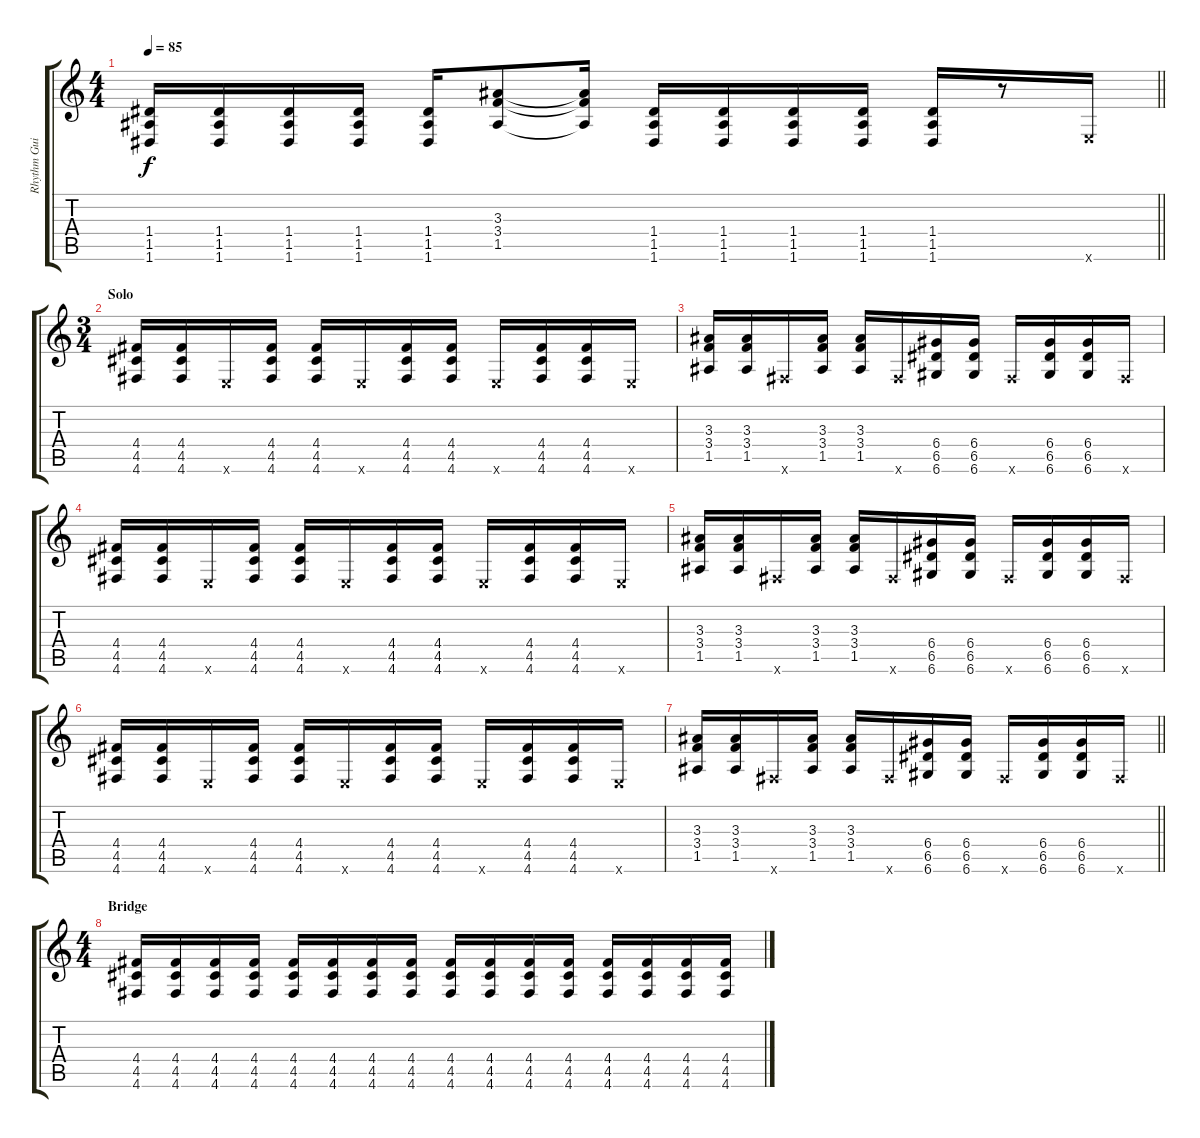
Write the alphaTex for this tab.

\track ("Rhythm Guitar" "Rhythm Gui") {instrument distortionguitar}
\staff {score tabs}
\tuning (E4 B3 G3 D3 A2 D2) {hide}
\ts (4 4)
\tempo 85
\clef g2
\barLineRight lightlight
\ks c
(1.4 1.5 1.6).16{dy f} (1.4 1.5 1.6).16 (1.4 1.5 1.6).16 (1.4 1.5 1.6).16 (1.4 1.5 1.6).16 (3.3 3.4 1.5).8 (3.3{t} 3.4{t} 1.5{t}).16 (1.4 1.5 1.6).16 (1.4 1.5 1.6).16 (1.4 1.5 1.6).16 (1.4 1.5 1.6).16 (1.4 1.5 1.6).16 r.8 2.6{x}.16 |
\ts (3 4)
\section ("" "Solo")
(4.4 4.5 4.6).16 (4.4 4.5 4.6).16 2.6{x}.16 (4.4 4.5 4.6).16 (4.4 4.5 4.6).16 2.6{x}.16 (4.4 4.5 4.6).16 (4.4 4.5 4.6).16 2.6{x}.16 (4.4 4.5 4.6).16 (4.4 4.5 4.6).16 2.6{x}.16 |
(3.3 3.4 1.5).16 (3.3 3.4 1.5).16 4.6{x}.16 (3.3 3.4 1.5).16 (3.3 3.4 1.5).16 4.6{x}.16 (6.4 6.5 6.6).16 (6.4 6.5 6.6).16 4.6{x}.16 (6.4 6.5 6.6).16 (6.4 6.5 6.6).16 4.6{x}.16 |
(4.4 4.5 4.6).16 (4.4 4.5 4.6).16 2.6{x}.16 (4.4 4.5 4.6).16 (4.4 4.5 4.6).16 2.6{x}.16 (4.4 4.5 4.6).16 (4.4 4.5 4.6).16 2.6{x}.16 (4.4 4.5 4.6).16 (4.4 4.5 4.6).16 2.6{x}.16 |
(3.3 3.4 1.5).16 (3.3 3.4 1.5).16 4.6{x}.16 (3.3 3.4 1.5).16 (3.3 3.4 1.5).16 4.6{x}.16 (6.4 6.5 6.6).16 (6.4 6.5 6.6).16 4.6{x}.16 (6.4 6.5 6.6).16 (6.4 6.5 6.6).16 4.6{x}.16 |
(4.4 4.5 4.6).16 (4.4 4.5 4.6).16 2.6{x}.16 (4.4 4.5 4.6).16 (4.4 4.5 4.6).16 2.6{x}.16 (4.4 4.5 4.6).16 (4.4 4.5 4.6).16 2.6{x}.16 (4.4 4.5 4.6).16 (4.4 4.5 4.6).16 2.6{x}.16 |
\barLineRight lightlight
(3.3 3.4 1.5).16 (3.3 3.4 1.5).16 4.6{x}.16 (3.3 3.4 1.5).16 (3.3 3.4 1.5).16 4.6{x}.16 (6.4 6.5 6.6).16 (6.4 6.5 6.6).16 4.6{x}.16 (6.4 6.5 6.6).16 (6.4 6.5 6.6).16 4.6{x}.16 |
\ts (4 4)
\section ("" "Bridge")
(4.4 4.5 4.6).16 (4.4 4.5 4.6).16 (4.4 4.5 4.6).16 (4.4 4.5 4.6).16 (4.4 4.5 4.6).16 (4.4 4.5 4.6).16 (4.4 4.5 4.6).16 (4.4 4.5 4.6).16 (4.4 4.5 4.6).16 (4.4 4.5 4.6).16 (4.4 4.5 4.6).16 (4.4 4.5 4.6).16 (4.4 4.5 4.6).16 (4.4 4.5 4.6).16 (4.4 4.5 4.6).16 (4.4 4.5 4.6).16
